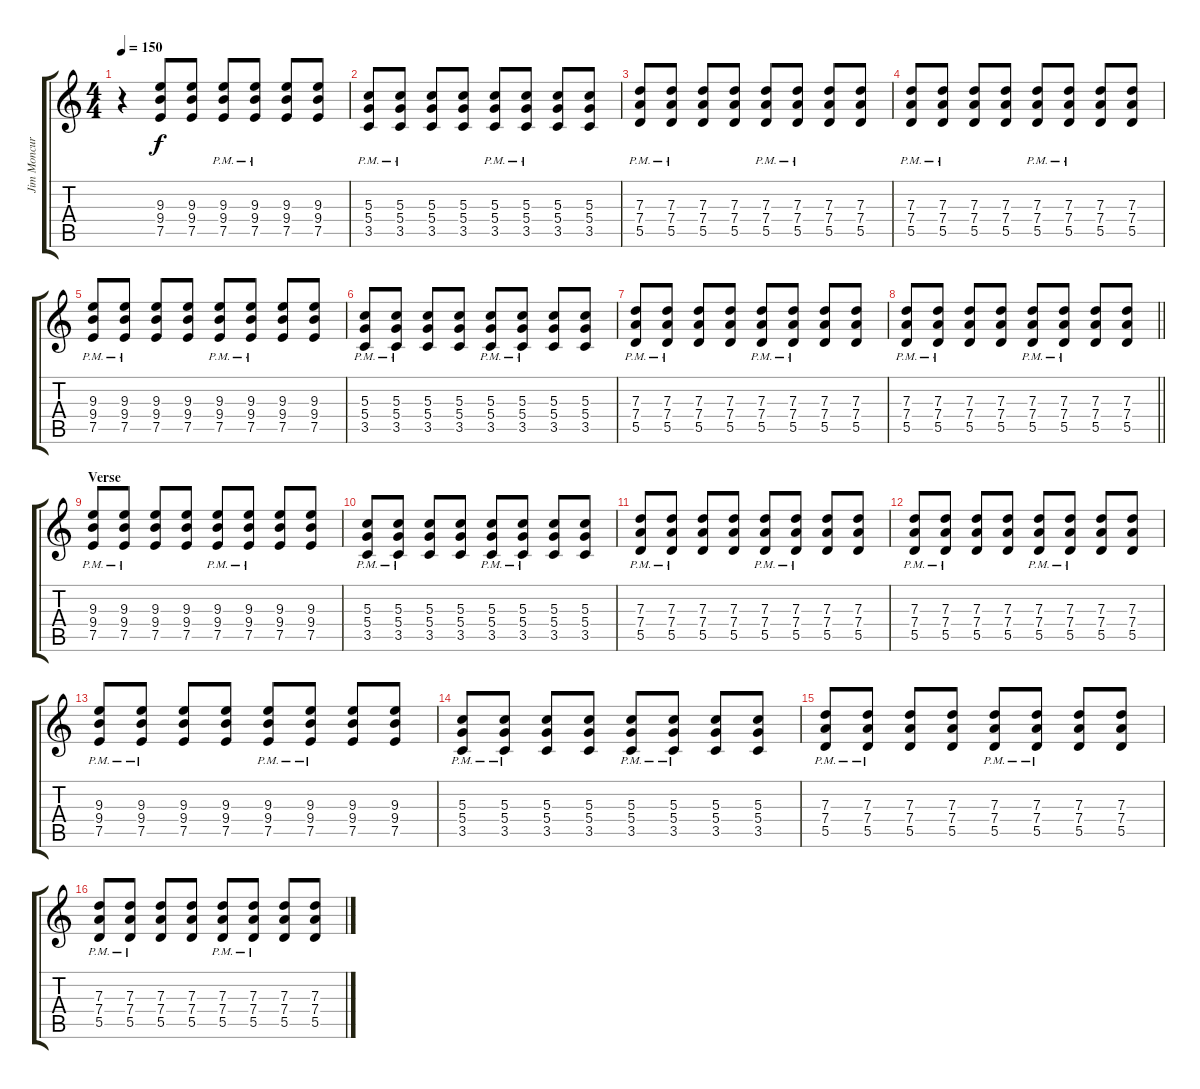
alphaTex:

\track ("Jim Moncur - Guitar" "Jim Moncur") {instrument overdrivenguitar}
\staff {score tabs}
\tuning (E4 B3 G3 D3 A2 E2) {hide}
\ts (4 4)
\tempo 150
\clef g2
\ks c
r.4{dy f} (9.3 9.4 7.5).8 (9.3 9.4 7.5).8 (9.3{pm} 9.4{pm} 7.5{pm}).8 (9.3{pm} 9.4{pm} 7.5{pm}).8 (9.3 9.4 7.5).8 (9.3 9.4 7.5).8 |
(5.3{pm} 5.4{pm} 3.5{pm}).8 (5.3{pm} 5.4{pm} 3.5{pm}).8 (5.3 5.4 3.5).8 (5.3 5.4 3.5).8 (5.3{pm} 5.4{pm} 3.5{pm}).8 (5.3{pm} 5.4{pm} 3.5{pm}).8 (5.3 5.4 3.5).8 (5.3 5.4 3.5).8 |
(7.3{pm} 7.4{pm} 5.5{pm}).8 (7.3{pm} 7.4{pm} 5.5{pm}).8 (7.3 7.4 5.5).8 (7.3 7.4 5.5).8 (7.3{pm} 7.4{pm} 5.5{pm}).8 (7.3{pm} 7.4{pm} 5.5{pm}).8 (7.3 7.4 5.5).8 (7.3 7.4 5.5).8 |
(7.3{pm} 7.4{pm} 5.5{pm}).8 (7.3{pm} 7.4{pm} 5.5{pm}).8 (7.3 7.4 5.5).8 (7.3 7.4 5.5).8 (7.3{pm} 7.4{pm} 5.5{pm}).8 (7.3{pm} 7.4{pm} 5.5{pm}).8 (7.3 7.4 5.5).8 (7.3 7.4 5.5).8 |
(9.3{pm} 9.4{pm} 7.5{pm}).8 (9.3{pm} 9.4{pm} 7.5{pm}).8 (9.3 9.4 7.5).8 (9.3 9.4 7.5).8 (9.3{pm} 9.4{pm} 7.5{pm}).8 (9.3{pm} 9.4{pm} 7.5{pm}).8 (9.3 9.4 7.5).8 (9.3 9.4 7.5).8 |
(5.3{pm} 5.4{pm} 3.5{pm}).8 (5.3{pm} 5.4{pm} 3.5{pm}).8 (5.3 5.4 3.5).8 (5.3 5.4 3.5).8 (5.3{pm} 5.4{pm} 3.5{pm}).8 (5.3{pm} 5.4{pm} 3.5{pm}).8 (5.3 5.4 3.5).8 (5.3 5.4 3.5).8 |
(7.3{pm} 7.4{pm} 5.5{pm}).8 (7.3{pm} 7.4{pm} 5.5{pm}).8 (7.3 7.4 5.5).8 (7.3 7.4 5.5).8 (7.3{pm} 7.4{pm} 5.5{pm}).8 (7.3{pm} 7.4{pm} 5.5{pm}).8 (7.3 7.4 5.5).8 (7.3 7.4 5.5).8 |
\barLineRight lightlight
(7.3{pm} 7.4{pm} 5.5{pm}).8 (7.3{pm} 7.4{pm} 5.5{pm}).8 (7.3 7.4 5.5).8 (7.3 7.4 5.5).8 (7.3{pm} 7.4{pm} 5.5{pm}).8 (7.3{pm} 7.4{pm} 5.5{pm}).8 (7.3 7.4 5.5).8 (7.3 7.4 5.5).8 |
\section ("" "Verse")
(9.3{pm} 9.4{pm} 7.5{pm}).8 (9.3{pm} 9.4{pm} 7.5{pm}).8 (9.3 9.4 7.5).8 (9.3 9.4 7.5).8 (9.3{pm} 9.4{pm} 7.5{pm}).8 (9.3{pm} 9.4{pm} 7.5{pm}).8 (9.3 9.4 7.5).8 (9.3 9.4 7.5).8 |
(5.3{pm} 5.4{pm} 3.5{pm}).8 (5.3{pm} 5.4{pm} 3.5{pm}).8 (5.3 5.4 3.5).8 (5.3 5.4 3.5).8 (5.3{pm} 5.4{pm} 3.5{pm}).8 (5.3{pm} 5.4{pm} 3.5{pm}).8 (5.3 5.4 3.5).8 (5.3 5.4 3.5).8 |
(7.3{pm} 7.4{pm} 5.5{pm}).8 (7.3{pm} 7.4{pm} 5.5{pm}).8 (7.3 7.4 5.5).8 (7.3 7.4 5.5).8 (7.3{pm} 7.4{pm} 5.5{pm}).8 (7.3{pm} 7.4{pm} 5.5{pm}).8 (7.3 7.4 5.5).8 (7.3 7.4 5.5).8 |
(7.3{pm} 7.4{pm} 5.5{pm}).8 (7.3{pm} 7.4{pm} 5.5{pm}).8 (7.3 7.4 5.5).8 (7.3 7.4 5.5).8 (7.3{pm} 7.4{pm} 5.5{pm}).8 (7.3{pm} 7.4{pm} 5.5{pm}).8 (7.3 7.4 5.5).8 (7.3 7.4 5.5).8 |
(9.3{pm} 9.4{pm} 7.5{pm}).8 (9.3{pm} 9.4{pm} 7.5{pm}).8 (9.3 9.4 7.5).8 (9.3 9.4 7.5).8 (9.3{pm} 9.4{pm} 7.5{pm}).8 (9.3{pm} 9.4{pm} 7.5{pm}).8 (9.3 9.4 7.5).8 (9.3 9.4 7.5).8 |
(5.3{pm} 5.4{pm} 3.5{pm}).8 (5.3{pm} 5.4{pm} 3.5{pm}).8 (5.3 5.4 3.5).8 (5.3 5.4 3.5).8 (5.3{pm} 5.4{pm} 3.5{pm}).8 (5.3{pm} 5.4{pm} 3.5{pm}).8 (5.3 5.4 3.5).8 (5.3 5.4 3.5).8 |
(7.3{pm} 7.4{pm} 5.5{pm}).8 (7.3{pm} 7.4{pm} 5.5{pm}).8 (7.3 7.4 5.5).8 (7.3 7.4 5.5).8 (7.3{pm} 7.4{pm} 5.5{pm}).8 (7.3{pm} 7.4{pm} 5.5{pm}).8 (7.3 7.4 5.5).8 (7.3 7.4 5.5).8 |
(7.3{pm} 7.4{pm} 5.5{pm}).8 (7.3{pm} 7.4{pm} 5.5{pm}).8 (7.3 7.4 5.5).8 (7.3 7.4 5.5).8 (7.3{pm} 7.4{pm} 5.5{pm}).8 (7.3{pm} 7.4{pm} 5.5{pm}).8 (7.3 7.4 5.5).8 (7.3 7.4 5.5).8
